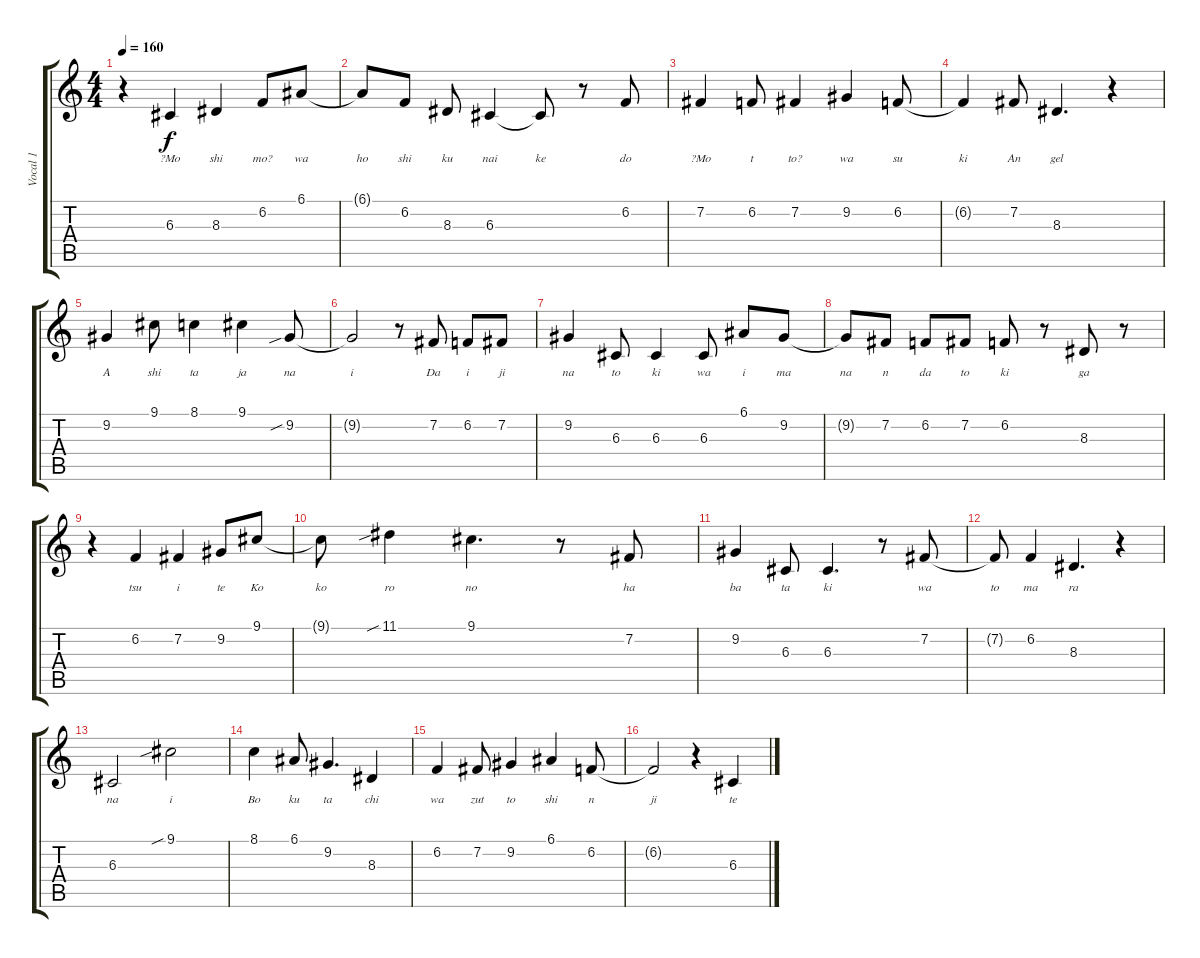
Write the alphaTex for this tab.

\track ("Vocal 1" "Vocal 1") {instrument clarinet}
\staff {score tabs}
\tuning (E4 B3 G3 D3 A2 E2) {hide}
\ts (4 4)
\tempo 160
\clef g2
\ks c
r.4{dy f} 6.3.4{lyrics (0 "?Mo") lyrics (1 "") lyrics (2 "") lyrics (3 "") lyrics (4 "")} 8.3.4{lyrics (0 "shi") lyrics (1 "") lyrics (2 "") lyrics (3 "") lyrics (4 "")} 6.2.8{lyrics (0 "mo?") lyrics (1 "") lyrics (2 "") lyrics (3 "") lyrics (4 "")} 6.1.8{lyrics (0 "wa") lyrics (1 "") lyrics (2 "") lyrics (3 "") lyrics (4 "")} |
6.1{t}.8{lyrics (0 "ho") lyrics (1 "") lyrics (2 "") lyrics (3 "") lyrics (4 "")} 6.2.8{lyrics (0 "shi") lyrics (1 "") lyrics (2 "") lyrics (3 "") lyrics (4 "")} 8.3.8{lyrics (0 "ku") lyrics (1 "") lyrics (2 "") lyrics (3 "") lyrics (4 "")} 6.3.4{lyrics (0 "nai") lyrics (1 "") lyrics (2 "") lyrics (3 "") lyrics (4 "")} 6.3{t}.8{lyrics (0 "ke") lyrics (1 "") lyrics (2 "") lyrics (3 "") lyrics (4 "")} r.8 6.2.8{lyrics (0 "do") lyrics (1 "") lyrics (2 "") lyrics (3 "") lyrics (4 "")} |
7.2.4{lyrics (0 "?Mo") lyrics (1 "") lyrics (2 "") lyrics (3 "") lyrics (4 "")} 6.2.8{lyrics (0 "t") lyrics (1 "") lyrics (2 "") lyrics (3 "") lyrics (4 "")} 7.2.4{lyrics (0 "to?") lyrics (1 "") lyrics (2 "") lyrics (3 "") lyrics (4 "")} 9.2.4{lyrics (0 "wa") lyrics (1 "") lyrics (2 "") lyrics (3 "") lyrics (4 "")} 6.2.8{lyrics (0 "su") lyrics (1 "") lyrics (2 "") lyrics (3 "") lyrics (4 "")} |
6.2{t}.4{lyrics (0 "ki") lyrics (1 "") lyrics (2 "") lyrics (3 "") lyrics (4 "")} 7.2.8{lyrics (0 "An") lyrics (1 "") lyrics (2 "") lyrics (3 "") lyrics (4 "")} 8.3.4{d lyrics (0 "gel") lyrics (1 "") lyrics (2 "") lyrics (3 "") lyrics (4 "")} r.4 |
9.2.4{lyrics (0 "A") lyrics (1 "") lyrics (2 "") lyrics (3 "") lyrics (4 "")} 9.1.8{lyrics (0 "shi") lyrics (1 "") lyrics (2 "") lyrics (3 "") lyrics (4 "")} 8.1.4{lyrics (0 "ta") lyrics (1 "") lyrics (2 "") lyrics (3 "") lyrics (4 "")} 9.1.4{lyrics (0 "ja") lyrics (1 "") lyrics (2 "") lyrics (3 "") lyrics (4 "")} 9.2{sib}.8{lyrics (0 "na") lyrics (1 "") lyrics (2 "") lyrics (3 "") lyrics (4 "")} |
9.2{t}.2{lyrics (0 "i") lyrics (1 "") lyrics (2 "") lyrics (3 "") lyrics (4 "")} r.8 7.2.8{lyrics (0 "Da") lyrics (1 "") lyrics (2 "") lyrics (3 "") lyrics (4 "")} 6.2.8{lyrics (0 "i") lyrics (1 "") lyrics (2 "") lyrics (3 "") lyrics (4 "")} 7.2.8{lyrics (0 "ji") lyrics (1 "") lyrics (2 "") lyrics (3 "") lyrics (4 "")} |
9.2.4{lyrics (0 "na") lyrics (1 "") lyrics (2 "") lyrics (3 "") lyrics (4 "")} 6.3.8{lyrics (0 "to") lyrics (1 "") lyrics (2 "") lyrics (3 "") lyrics (4 "")} 6.3.4{lyrics (0 "ki") lyrics (1 "") lyrics (2 "") lyrics (3 "") lyrics (4 "")} 6.3.8{lyrics (0 "wa") lyrics (1 "") lyrics (2 "") lyrics (3 "") lyrics (4 "")} 6.1.8{lyrics (0 "i") lyrics (1 "") lyrics (2 "") lyrics (3 "") lyrics (4 "")} 9.2.8{lyrics (0 "ma") lyrics (1 "") lyrics (2 "") lyrics (3 "") lyrics (4 "")} |
9.2{t}.8{lyrics (0 "na") lyrics (1 "") lyrics (2 "") lyrics (3 "") lyrics (4 "")} 7.2.8{lyrics (0 "n") lyrics (1 "") lyrics (2 "") lyrics (3 "") lyrics (4 "")} 6.2.8{lyrics (0 "da") lyrics (1 "") lyrics (2 "") lyrics (3 "") lyrics (4 "")} 7.2.8{lyrics (0 "to") lyrics (1 "") lyrics (2 "") lyrics (3 "") lyrics (4 "")} 6.2.8{lyrics (0 "ki") lyrics (1 "") lyrics (2 "") lyrics (3 "") lyrics (4 "")} r.8 8.3.8{lyrics (0 "ga") lyrics (1 "") lyrics (2 "") lyrics (3 "") lyrics (4 "")} r.8 |
r.4 6.2.4{lyrics (0 "tsu") lyrics (1 "") lyrics (2 "") lyrics (3 "") lyrics (4 "")} 7.2.4{lyrics (0 "i") lyrics (1 "") lyrics (2 "") lyrics (3 "") lyrics (4 "")} 9.2.8{lyrics (0 "te") lyrics (1 "") lyrics (2 "") lyrics (3 "") lyrics (4 "")} 9.1.8{lyrics (0 "Ko") lyrics (1 "") lyrics (2 "") lyrics (3 "") lyrics (4 "")} |
9.1{t}.8{lyrics (0 "ko") lyrics (1 "") lyrics (2 "") lyrics (3 "") lyrics (4 "")} 11.1{sib}.4{lyrics (0 "ro") lyrics (1 "") lyrics (2 "") lyrics (3 "") lyrics (4 "")} 9.1.4{d lyrics (0 "no") lyrics (1 "") lyrics (2 "") lyrics (3 "") lyrics (4 "")} r.8 7.2.8{lyrics (0 "ha") lyrics (1 "") lyrics (2 "") lyrics (3 "") lyrics (4 "")} |
9.2.4{lyrics (0 "ba") lyrics (1 "") lyrics (2 "") lyrics (3 "") lyrics (4 "")} 6.3.8{lyrics (0 "ta") lyrics (1 "") lyrics (2 "") lyrics (3 "") lyrics (4 "")} 6.3.4{d lyrics (0 "ki") lyrics (1 "") lyrics (2 "") lyrics (3 "") lyrics (4 "")} r.8 7.2.8{lyrics (0 "wa") lyrics (1 "") lyrics (2 "") lyrics (3 "") lyrics (4 "")} |
7.2{t}.8{lyrics (0 "to") lyrics (1 "") lyrics (2 "") lyrics (3 "") lyrics (4 "")} 6.2.4{lyrics (0 "ma") lyrics (1 "") lyrics (2 "") lyrics (3 "") lyrics (4 "")} 8.3.4{d lyrics (0 "ra") lyrics (1 "") lyrics (2 "") lyrics (3 "") lyrics (4 "")} r.4 |
6.3.2{lyrics (0 "na") lyrics (1 "") lyrics (2 "") lyrics (3 "") lyrics (4 "")} 9.1{sib}.2{lyrics (0 "i") lyrics (1 "") lyrics (2 "") lyrics (3 "") lyrics (4 "")} |
8.1.4{lyrics (0 "Bo") lyrics (1 "") lyrics (2 "") lyrics (3 "") lyrics (4 "")} 6.1.8{lyrics (0 "ku") lyrics (1 "") lyrics (2 "") lyrics (3 "") lyrics (4 "")} 9.2.4{d lyrics (0 "ta") lyrics (1 "") lyrics (2 "") lyrics (3 "") lyrics (4 "")} 8.3.4{lyrics (0 "chi") lyrics (1 "") lyrics (2 "") lyrics (3 "") lyrics (4 "")} |
6.2.4{lyrics (0 "wa") lyrics (1 "") lyrics (2 "") lyrics (3 "") lyrics (4 "")} 7.2.8{lyrics (0 "zut") lyrics (1 "") lyrics (2 "") lyrics (3 "") lyrics (4 "")} 9.2.4{lyrics (0 "to") lyrics (1 "") lyrics (2 "") lyrics (3 "") lyrics (4 "")} 6.1.4{lyrics (0 "shi") lyrics (1 "") lyrics (2 "") lyrics (3 "") lyrics (4 "")} 6.2.8{lyrics (0 "n") lyrics (1 "") lyrics (2 "") lyrics (3 "") lyrics (4 "")} |
6.2{t}.2{lyrics (0 "ji") lyrics (1 "") lyrics (2 "") lyrics (3 "") lyrics (4 "")} r.4 6.3.4{lyrics (0 "te") lyrics (1 "") lyrics (2 "") lyrics (3 "") lyrics (4 "")}
